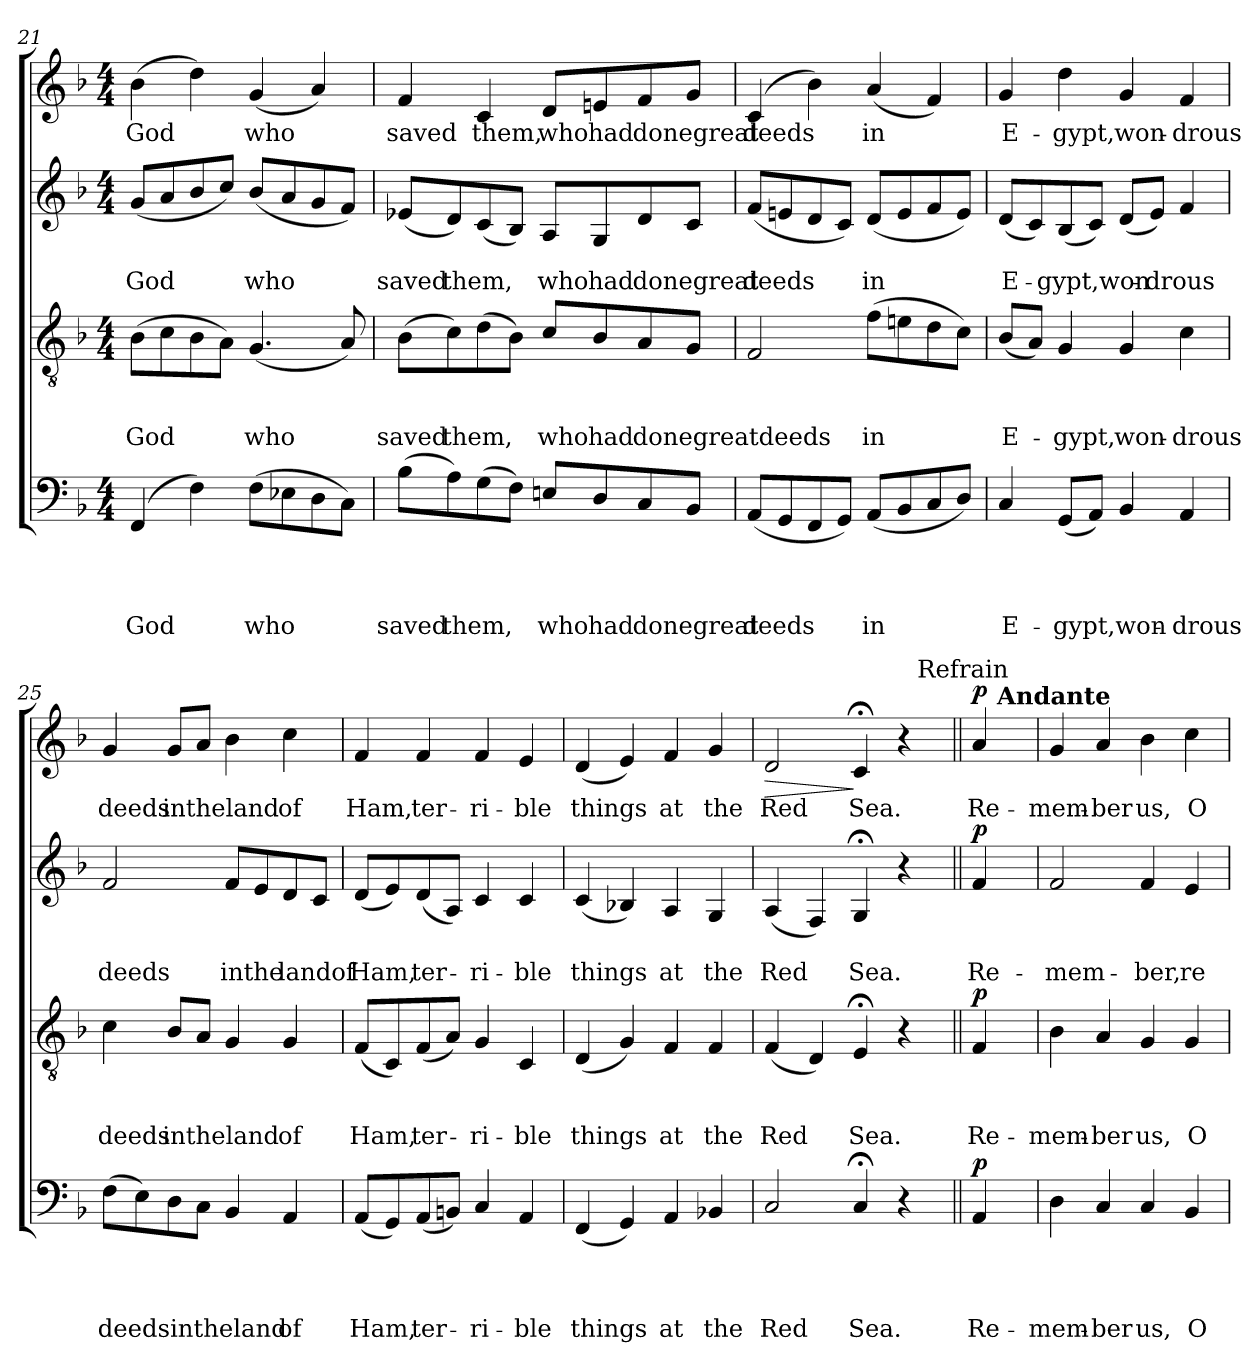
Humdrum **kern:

**kern	**text	**text	**text	**text	**dynam	**kern	**text	**text	**text	**dynam	**kern	**text	**text	**dynam	**kern	**text	**dynam
*part4	*part4	*part4	*part4	*part4	*part4	*part3	*part3	*part3	*part3	*part3	*part2	*part2	*part2	*part2	*part1	*part1	*part1
*staff4	*staff4	*staff4	*staff4	*staff4	*staff4	*staff3	*staff3	*staff3	*staff3	*staff3	*staff2	*staff2	*staff2	*staff2	*staff1	*staff1	*staff1
!!LO:LB:g=z
*clefF4	*	*	*	*	*	*clefGv2	*	*	*	*	*clefG2	*	*	*	*clefG2	*	*
*k[b-]	*	*	*	*	*	*k[b-]	*	*	*	*	*k[b-]	*	*	*	*k[b-]	*	*
*F:	*	*	*	*	*	*F:	*	*	*	*	*F:	*	*	*	*F:	*	*
*M4/4	*	*	*	*	*	*M4/4	*	*	*	*	*M4/4	*	*	*	*M4/4	*	*
=21	=21	=21	=21	=21	=21	=21	=21	=21	=21	=21	=21	=21	=21	=21	=21	=21	=21
!	!	!	!	!LO:LY:b	!	!	!	!	!LO:LY:b	!	!	!	!LO:LY:b	!	!	!LO:LY:b	!
(4FF/	.	.	.	God	.	(>8B-\L	.	.	God	.	(<8g/L	.	God	.	(>4b-\	God	.
.	.	.	.	.	.	8c\	.	.	.	.	8a/	.	.	.	.	.	.
4F\)	.	.	.	.	.	8B-\	.	.	.	.	8b-/	.	.	.	4dd\)	.	.
.	.	.	.	.	.	8A\J)	.	.	.	.	8cc/J)	.	.	.	.	.	.
!	!	!	!	!LO:LY:b	!	!	!	!	!LO:LY:b	!	!	!	!LO:LY:b	!	!	!LO:LY:b	!
(>8F\L	.	.	.	who	.	(<4.G/	.	.	who	.	(<8b-/L	.	who	.	(<4g/	who	.
8E-X\	.	.	.	.	.	.	.	.	.	.	8a/	.	.	.	.	.	.
8D\	.	.	.	.	.	.	.	.	.	.	8g/	.	.	.	4a/)	.	.
8C\J)	.	.	.	.	.	8A/)	.	.	.	.	8f/J)	.	.	.	.	.	.
=22	=22	=22	=22	=22	=22	=22	=22	=22	=22	=22	=22	=22	=22	=22	=22	=22	=22
!	!	!	!	!LO:LY:b	!	!	!	!	!LO:LY:b	!	!	!	!LO:LY:b	!	!	!LO:LY:b	!
(>8B-\L	.	.	.	saved	.	(>8B-\L	.	.	saved	.	(<8e-X/L	.	saved	.	4f/	saved	.
!	!	!	!	!LO:LY:b	!	!	!	!	!LO:LY:b	!	!	!	!LO:LY:b	!	!	!	!
8A\)	.	.	.	them,	.	8c\)	.	.	them,	.	8d/)	.	them,	.	.	.	.
!	!	!	!	!	!	!	!	!	!	!	!	!	!	!	!	!LO:LY:b	!
(>8G\	.	.	.	.	.	(>8d\	.	.	.	.	(<8c/	.	.	.	4c/	them,	.
8F\J)	.	.	.	.	.	8B-\J)	.	.	.	.	8B-/J)	.	.	.	.	.	.
!	!	!	!	!LO:LY:b	!	!	!	!	!LO:LY:b	!	!	!	!LO:LY:b	!	!	!LO:LY:b	!
8En/L	.	.	.	who	.	8c/L	.	.	who	.	8A/L	.	who	.	8d/L	who	.
!	!	!	!	!LO:LY:b	!	!	!	!	!LO:LY:b	!	!	!	!LO:LY:b	!	!	!LO:LY:b	!
8D/	.	.	.	had	.	8B-/	.	.	had	.	8G/	.	had	.	8en/	had	.
!	!	!	!	!LO:LY:b	!	!	!	!	!LO:LY:b	!	!	!	!LO:LY:b	!	!	!LO:LY:b	!
8C/	.	.	.	donegreat	.	8A/	.	.	donegreatdeeds	.	8d/	.	donegreat	.	8f/	donegreat	.
8BB-/J	.	.	.	.	.	8G/J	.	.	.	.	8c/J	.	.	.	8g/J	.	.
=23	=23	=23	=23	=23	=23	=23	=23	=23	=23	=23	=23	=23	=23	=23	=23	=23	=23
!	!	!	!	!LO:LY:b	!	!	!	!	!	!	!	!	!LO:LY:b	!	!	!LO:LY:b	!
(<8AA/L	.	.	.	deeds	.	2F/	.	.	.	.	(<8f/L	.	deeds	.	(4c/	deeds	.
8GG/	.	.	.	.	.	.	.	.	.	.	8en/	.	.	.	.	.	.
8FF/	.	.	.	.	.	.	.	.	.	.	8d/	.	.	.	4b-\)	.	.
8GG/J)	.	.	.	.	.	.	.	.	.	.	8c/J)	.	.	.	.	.	.
!	!	!	!	!LO:LY:b	!	!	!	!	!LO:LY:b	!	!	!	!LO:LY:b	!	!	!LO:LY:b	!
(<8AA/L	.	.	.	in	.	(>8f\L	.	.	in	.	(<8d/L	.	in	.	(<4a/	in	.
8BB-/	.	.	.	.	.	8en\	.	.	.	.	8e/	.	.	.	.	.	.
8C/	.	.	.	.	.	8d\	.	.	.	.	8f/	.	.	.	4f/)	.	.
8D/J)	.	.	.	.	.	8c\J)	.	.	.	.	8e/J)	.	.	.	.	.	.
=24	=24	=24	=24	=24	=24	=24	=24	=24	=24	=24	=24	=24	=24	=24	=24	=24	=24
!	!	!	!	!LO:LY:b	!	!	!	!	!LO:LY:b	!	!	!	!LO:LY:b	!	!	!LO:LY:b	!
4C/	.	.	.	E-	.	(<8B-/L	.	.	E-	.	(<8d/L	.	E-	.	4g/	E-	.
.	.	.	.	.	.	8A/J)	.	.	.	.	8c/)	.	.	.	.	.	.
!	!	!	!	!LO:LY:b	!	!	!	!	!LO:LY:b	!	!	!	!LO:LY:b	!	!	!LO:LY:b	!
(<8GG/L	.	.	.	-gypt,won-	.	4G/	.	.	-gypt,	.	(<8B-/	.	-gypt,won-	.	4dd\	-gypt,	.
8AA/J)	.	.	.	.	.	.	.	.	.	.	8c/J)	.	.	.	.	.	.
!	!	!	!	!	!	!	!	!	!LO:LY:b	!	!	!	!	!	!	!LO:LY:b	!
4BB-/	.	.	.	.	.	4G/	.	.	won-	.	(<8d/L	.	.	.	4g/	won-	.
!	!	!	!	!	!	!	!	!	!	!	!	!	!LO:LY:b	!	!	!	!
.	.	.	.	.	.	.	.	.	.	.	8e/J)	.	-drous	.	.	.	.
!	!	!	!	!LO:LY:b	!	!	!	!	!LO:LY:b	!	!	!	!	!	!	!LO:LY:b	!
4AA/	.	.	.	-drous	.	4c\	.	.	-drous	.	4f/	.	.	.	4f/	-drous	.
!!LO:LB:g=z
=25	=25	=25	=25	=25	=25	=25	=25	=25	=25	=25	=25	=25	=25	=25	=25	=25	=25
!	!	!	!	!LO:LY:b	!	!	!	!	!LO:LY:b	!	!	!	!LO:LY:b	!	!	!LO:LY:b	!
(>8F\L	.	.	.	deedsintheland	.	4c\	.	.	deeds	.	2f/	.	deeds	.	4g/	deeds	.
8E\)	.	.	.	.	.	.	.	.	.	.	.	.	.	.	.	.	.
!	!	!	!	!	!	!	!	!	!LO:LY:b	!	!	!	!	!	!	!LO:LY:b	!
8D\	.	.	.	.	.	8B-/L	.	.	intheland	.	.	.	.	.	8g/L	intheland	.
8C\J	.	.	.	.	.	8A/J	.	.	.	.	.	.	.	.	8a/J	.	.
!	!	!	!	!	!	!	!	!	!	!	!	!	!LO:LY:b	!	!	!	!
4BB-/	.	.	.	.	.	4G/	.	.	.	.	8f/L	.	inthe	.	4b-\	.	.
.	.	.	.	.	.	.	.	.	.	.	8e/	.	.	.	.	.	.
!	!	!	!	!LO:LY:b	!	!	!	!	!LO:LY:b	!	!	!	!LO:LY:b	!	!	!LO:LY:b	!
4AA/	.	.	.	of	.	4G/	.	.	of	.	8d/	.	landof	.	4cc\	of	.
.	.	.	.	.	.	.	.	.	.	.	8c/J	.	.	.	.	.	.
=26	=26	=26	=26	=26	=26	=26	=26	=26	=26	=26	=26	=26	=26	=26	=26	=26	=26
!	!	!	!	!LO:LY:b	!	!	!	!	!LO:LY:b	!	!	!	!LO:LY:b	!	!	!LO:LY:b	!
(<8AA/L	.	.	.	Ham,	.	(<8F/L	.	.	Ham,	.	(<8d/L	.	Ham,	.	4f/	Ham,	.
8GG/)	.	.	.	.	.	8C/)	.	.	.	.	8e/)	.	.	.	.	.	.
!	!	!	!	!LO:LY:b	!	!	!	!	!LO:LY:b	!	!	!	!LO:LY:b	!	!	!LO:LY:b	!
(<8AA/	.	.	.	ter-	.	(<8F/	.	.	ter-	.	(<8d/	.	ter-	.	4f/	ter-	.
8BBn/J)	.	.	.	.	.	8A/J)	.	.	.	.	8A/J)	.	.	.	.	.	.
!	!	!	!	!LO:LY:b	!	!	!	!	!LO:LY:b	!	!	!	!LO:LY:b	!	!	!LO:LY:b	!
4C/	.	.	.	-ri-	.	4G/	.	.	-ri-	.	4c/	.	-ri-	.	4f/	-ri-	.
!	!	!	!	!LO:LY:b	!	!	!	!	!LO:LY:b	!	!	!	!LO:LY:b	!	!	!LO:LY:b	!
4AA/	.	.	.	-ble	.	4C/	.	.	-ble	.	4c/	.	-ble	.	4e/	-ble	.
=27	=27	=27	=27	=27	=27	=27	=27	=27	=27	=27	=27	=27	=27	=27	=27	=27	=27
!	!	!	!	!LO:LY:b	!	!	!	!	!LO:LY:b	!	!	!	!LO:LY:b	!	!	!LO:LY:b	!
(<4FF/	.	.	.	things	.	(<4D/	.	.	things	.	(<4c/	.	things	.	(<4d/	things	.
4GG/)	.	.	.	.	.	4G/)	.	.	.	.	4B-X/)	.	.	.	4e/)	.	.
!	!	!	!	!LO:LY:b	!	!	!	!	!LO:LY:b	!	!	!	!LO:LY:b	!	!	!LO:LY:b	!
4AA/	.	.	.	at	.	4F/	.	.	at	.	4A/	.	at	.	4f/	at	.
!	!	!	!	!LO:LY:b	!	!	!	!	!LO:LY:b	!	!	!	!LO:LY:b	!	!	!LO:LY:b	!
4BB-X/	.	.	.	the	.	4F/	.	.	the	.	4G/	.	the	.	4g/	the	.
=28	=28	=28	=28	=28	=28	=28	=28	=28	=28	=28	=28	=28	=28	=28	=28	=28	=28
!	!	!	!	!LO:LY:b	!	!	!	!	!LO:LY:b	!	!	!	!LO:LY:b	!	!	!LO:LY:b	!LO:HP:b
*	*	*	*	*	*	*	*	*	*	*	*	*	*	*	*^	*	*
2C/	.	.	.	Red	.	(<4F/	.	.	Red	.	(<4A/	.	Red	.	2d/	2ryy	Red	>
.	.	.	.	.	.	4D/)	.	.	.	.	4F/)	.	.	.	.	.	.	.
!	!	!	!	!LO:LY:b	!	!	!	!	!LO:LY:b	!	!	!	!LO:LY:b	!	!	!	!LO:LY:b	!
4C;/	.	.	.	Sea.	.	4E;/	.	.	Sea.	.	4G;/	.	Sea.	.	4c;/	4ryy	Sea.	]
4r	.	.	.	.	.	4r	.	.	.	.	4r	.	.	.	4r	16ryy	.	.
!	!	!	!	!	!	!	!	!	!	!	!	!	!	!	!	!LO:TX:a:t=Refrain	!	!
.	.	.	.	.	.	.	.	.	.	.	.	.	.	.	.	8.ryy	.	.
=29||	=29||	=29||	=29||	=29||	=29||	=29||	=29||	=29||	=29||	=29||	=29||	=29||	=29||	=29||	=29||	=29||	=29||	=29||
!	!	!	!	!LO:LY:b	!LO:DY:a	!	!	!	!LO:LY:b	!LO:DY:a	!	!	!LO:LY:b	!LO:DY:a	!	!	!LO:LY:b	!LO:DY:a
4AA/	.	.	.	Re-	p	4F/	.	.	Re-	p	4f/	.	Re-	p	4a/	16.ryy	Re-	p
*	*	*	*	*	*	*	*	*	*	*	*	*	*	*	*MM80	*	*	*
!	!	!	!	!	!	!	!	!	!	!	!	!	!	!	!	!LO:TX:a:B:t=Andante	!	!
.	.	.	.	.	.	.	.	.	.	.	.	.	.	.	.	8ryy	.	.
.	.	.	.	.	.	.	.	.	.	.	.	.	.	.	.	32ryy	.	.
=30	=30	=30	=30	=30	=30	=30	=30	=30	=30	=30	=30	=30	=30	=30	=30	=30	=30	=30
!	!	!	!	!LO:LY:b	!	!	!	!	!LO:LY:b	!	!	!	!LO:LY:b	!	!	!	!LO:LY:b	!
*	*	*	*	*	*	*	*	*	*	*	*	*	*	*	*v	*v	*	*
4D\	.	.	.	-mem-	.	4B-\	.	.	-mem-	.	2f/	.	-mem-	.	4g/	-mem-	.
!	!	!	!	!LO:LY:b	!	!	!	!	!LO:LY:b	!	!	!	!	!	!	!LO:LY:b	!
4C/	.	.	.	-ber	.	4A/	.	.	-ber	.	.	.	.	.	4a/	-ber	.
!	!	!	!	!LO:LY:b	!	!	!	!	!LO:LY:b	!	!	!	!LO:LY:b	!	!	!LO:LY:b	!
4C/	.	.	.	us,	.	4G/	.	.	us,	.	4f/	.	-ber,	.	4b-\	us,	.
!	!	!	!	!LO:LY:b	!	!	!	!	!LO:LY:b	!	!	!	!LO:LY:b	!	!	!LO:LY:b	!
4BB-/	.	.	.	O	.	4G/	.	.	O	.	4e/	.	re-	.	4cc\	O	.
=	=	=	=	=	=	=	=	=	=	=	=	=	=	=	=	=	=
*-	*-	*-	*-	*-	*-	*-	*-	*-	*-	*-	*-	*-	*-	*-	*-	*-	*-
